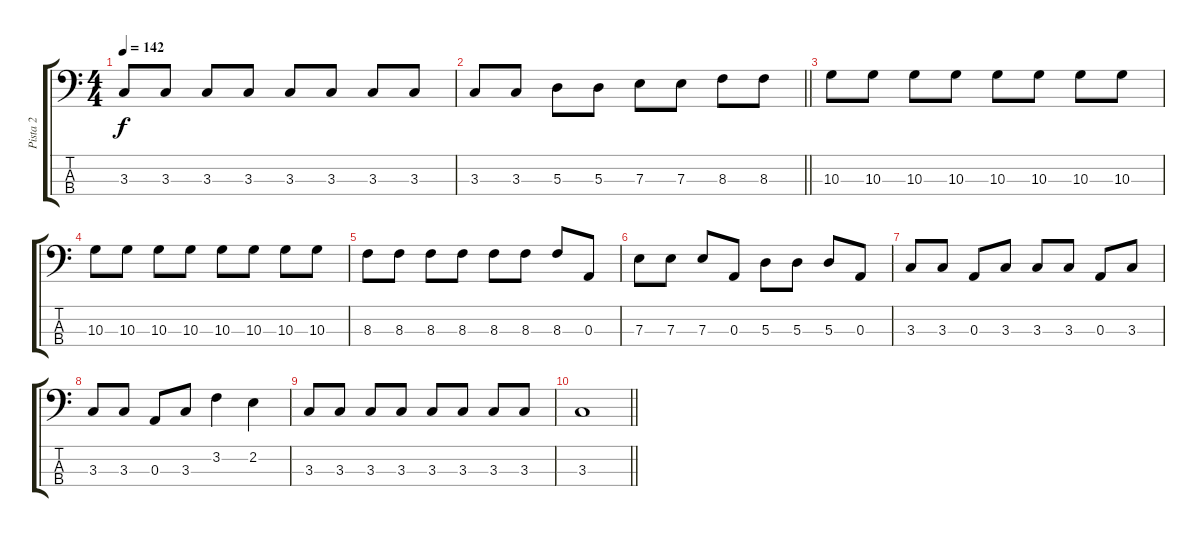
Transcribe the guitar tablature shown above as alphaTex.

\track ("Pista 2" "Pista 2") {instrument electricbassfinger}
\staff {score tabs}
\tuning (G2 D2 A1 E1) {hide}
\ts (4 4)
\tempo 142
\clef f4
\ks c
3.3.8{dy f} 3.3.8 3.3.8 3.3.8 3.3.8 3.3.8 3.3.8 3.3.8 |
\barLineRight lightlight
3.3.8 3.3.8 5.3.8 5.3.8 7.3.8 7.3.8 8.3.8 8.3.8 |
10.3.8 10.3.8 10.3.8 10.3.8 10.3.8 10.3.8 10.3.8 10.3.8 |
10.3.8 10.3.8 10.3.8 10.3.8 10.3.8 10.3.8 10.3.8 10.3.8 |
8.3.8 8.3.8 8.3.8 8.3.8 8.3.8 8.3.8 8.3.8 0.3.8 |
7.3.8 7.3.8 7.3.8 0.3.8 5.3.8 5.3.8 5.3.8 0.3.8 |
3.3.8 3.3.8 0.3.8 3.3.8 3.3.8 3.3.8 0.3.8 3.3.8 |
3.3.8 3.3.8 0.3.8 3.3.8 3.2.4 2.2.4 |
3.3.8 3.3.8 3.3.8 3.3.8 3.3.8 3.3.8 3.3.8 3.3.8 |
\barLineRight lightlight
3.3.1
